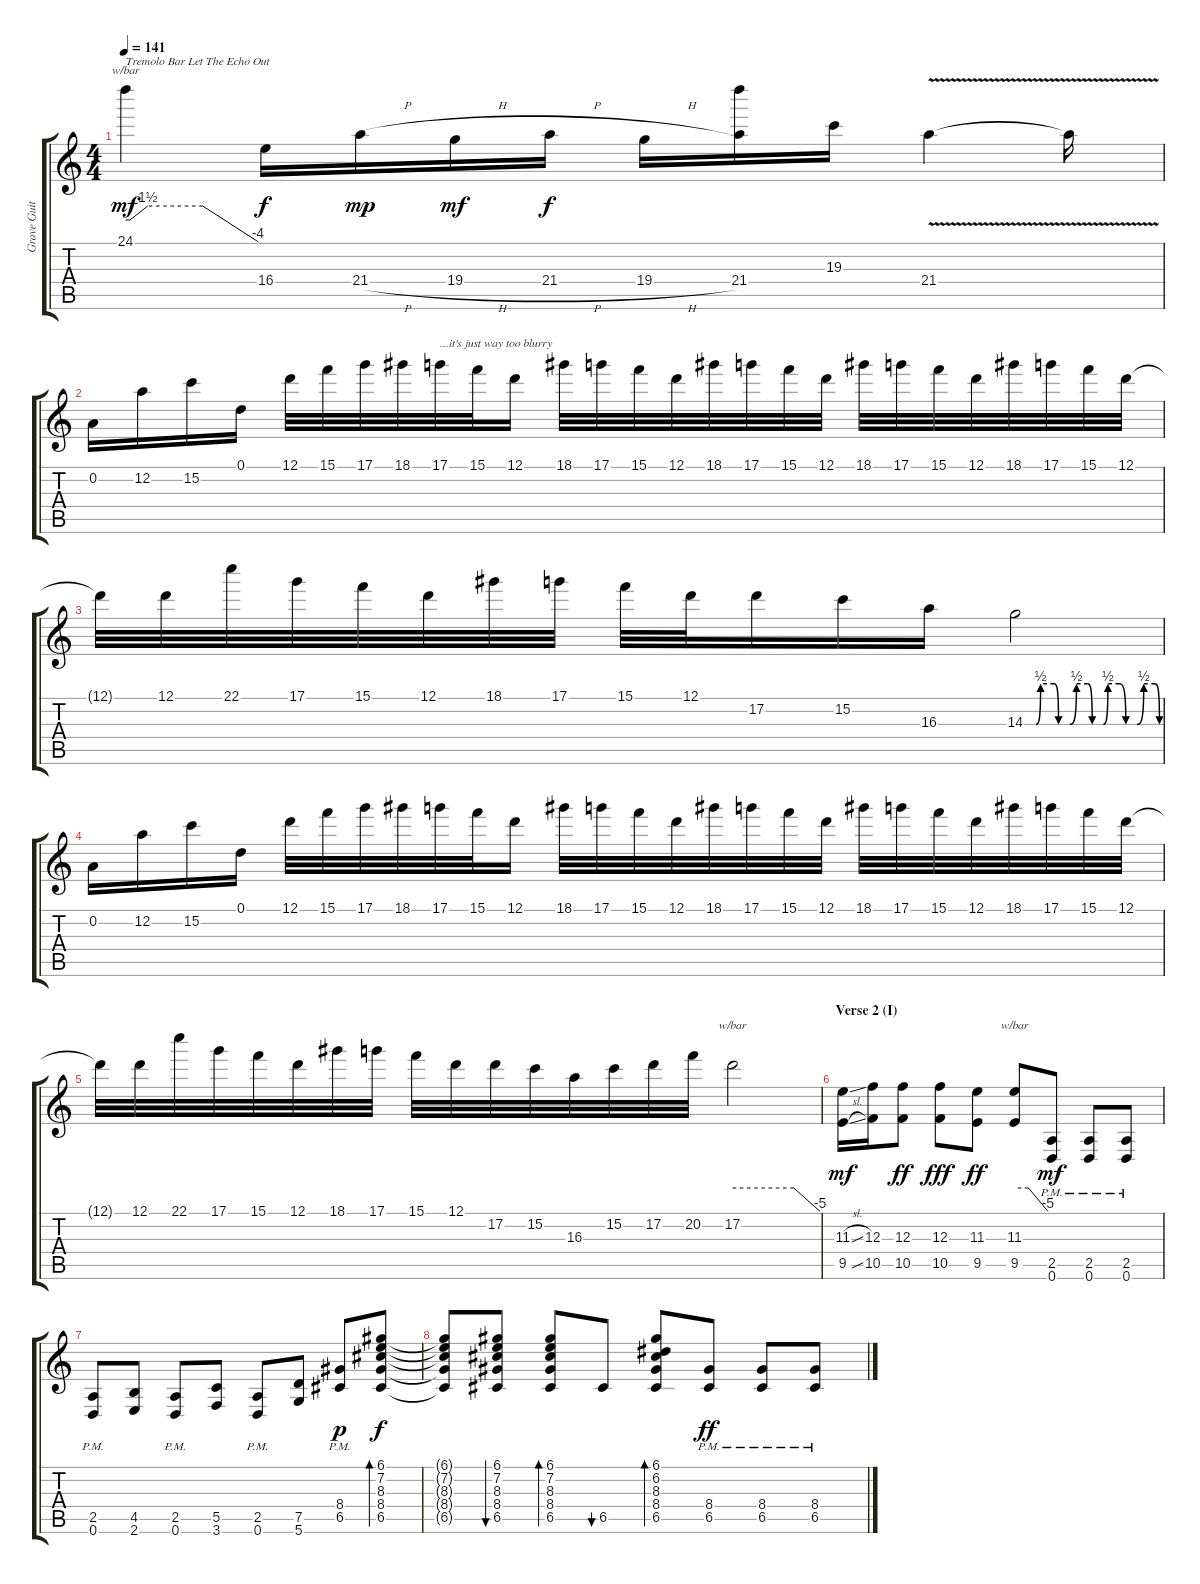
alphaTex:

\track ("Grave Guitar (Pan Left)" "Grave Guit") {instrument distortionguitar}
\staff {score tabs}
\tuning (D4 A3 F3 C3 G2 D2) {hide}
\ts (4 4)
\tempo 141
\clef g2
\ks c
24.1.4{tbe (custom default 0 0 2 0 10 6 35 6 60 -16) txt "Tremolo Bar Let The Echo Out" dy mf} 16.4{t}.16{dy f} 21.4{h}.16{dy mp} 19.4{h}.16{dy mf} 21.4{h}.16{dy f} 19.4{h}.16 (24.1{t} 21.4).16 19.3.16 21.4{v}.4 21.4{t}.16 |
0.2.16 12.2.16 15.2.16 0.1.16 12.1.32 15.1.32 17.1.32 18.1.32 17.1.32{txt "...it's just way too blurry"} 15.1.32 12.1.16 18.1.32 17.1.32 15.1.32 12.1.32 18.1.32 17.1.32 15.1.32 12.1.32 18.1.32 17.1.32 15.1.32 12.1.32 18.1.32 17.1.32 15.1.32 12.1.32 |
12.1{t}.32 12.1.32 22.1.32 17.1.32 15.1.32 12.1.32 18.1.32 17.1.32 15.1.32 12.1.32 17.2.16 15.2.16 16.3.16 14.3{be (custom 0 0 5 0 7 2 13 2 15 0 20 0 23 2 28 2 30 0 35 0 37 2 42 2 45 0 50 0 53 2 58 2 60 0)}.2 |
0.2.16 12.2.16 15.2.16 0.1.16 12.1.32 15.1.32 17.1.32 18.1.32 17.1.32 15.1.32 12.1.16 18.1.32 17.1.32 15.1.32 12.1.32 18.1.32 17.1.32 15.1.32 12.1.32 18.1.32 17.1.32 15.1.32 12.1.32 18.1.32 17.1.32 15.1.32 12.1.32 |
12.1{t}.32 12.1.32 22.1.32 17.1.32 15.1.32 12.1.32 18.1.32 17.1.32 15.1.32 12.1.32 17.2.32 15.2.32 16.3.32 15.2.32 17.2.32 20.2.32 17.2.2{tbe (custom default 0 0 42 0 60 -20)} |
\section ("" "Verse 2 (I)")
(11.3{sl} 9.5{sl}).16{dy mf} (12.3 10.5).16 (12.3 10.5).8{dy ff} (12.3 10.5).8{dy fff} (11.3 9.5).8{dy ff} (11.3 9.5).8{tbe (custom default 0 0 25 0 60 -20)} (2.5{pm} 0.6{pm}).8{dy mf} (2.5{pm} 0.6{pm}).8 (2.5{pm} 0.6{pm}).8 |
(2.5{pm} 0.6{pm}).8 (4.5 2.6).8 (2.5{pm} 0.6{pm}).8 (5.5 3.6).8 (2.5{pm} 0.6{pm}).8 (7.5 5.6).8 (8.4{pm} 6.5{pm}).8{dy p} (6.1 7.2 8.3 8.4 6.5).8{bd 30 dy f} |
(6.1{t} 7.2{t} 8.3{t} 8.4{t} 6.5{t}).8 (6.1 7.2 8.3 8.4 6.5).8{bu 30} (6.1 7.2 8.3 8.4 6.5).8{bd 30} 6.5.8{bu 30} (6.1 6.2 8.3 8.4 6.5).8{bd 30} (8.4{pm} 6.5{pm}).8{dy ff} (8.4{pm} 6.5{pm}).8 (8.4{pm} 6.5{pm}).8
